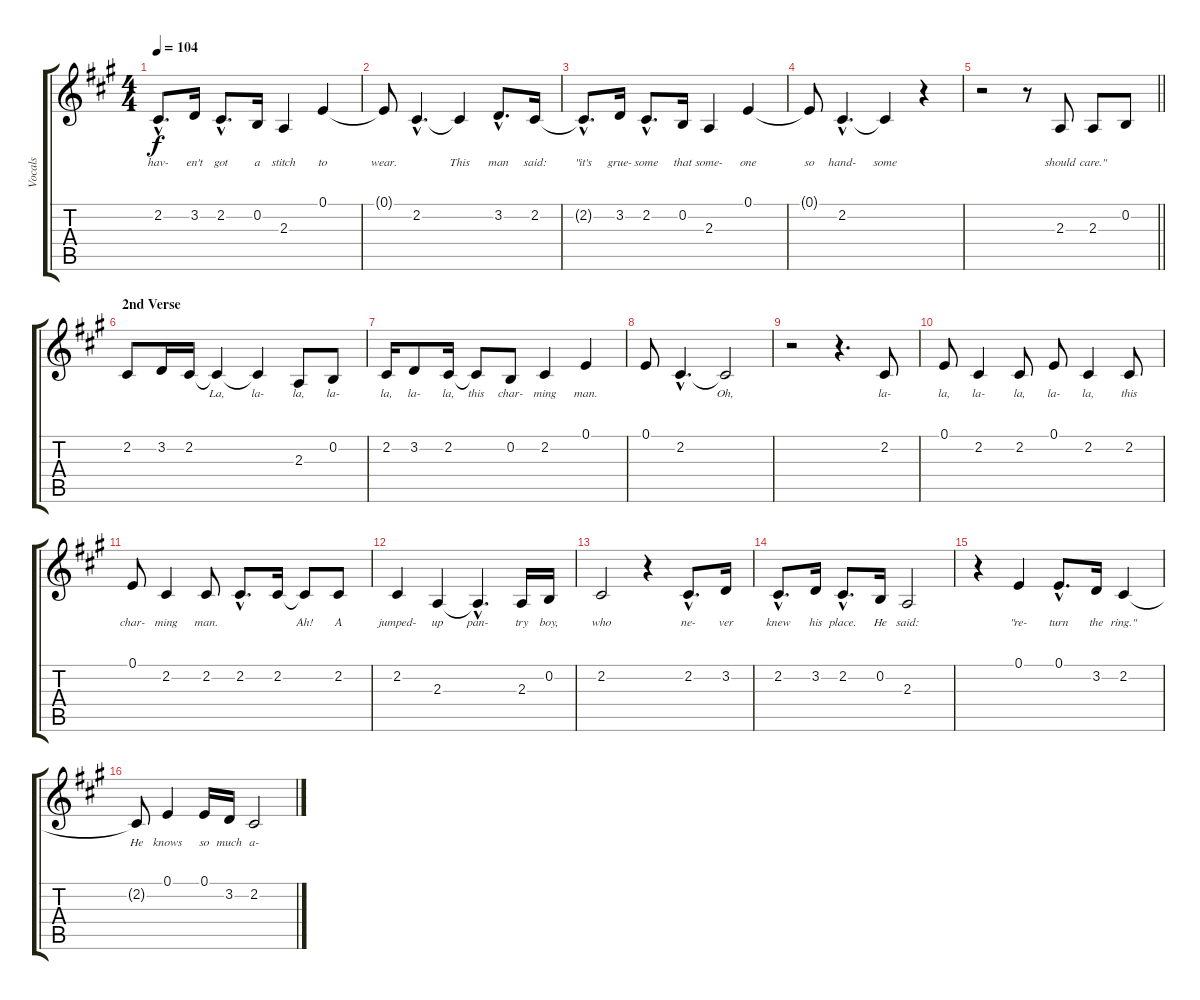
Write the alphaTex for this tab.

\track ("Vocals" "Vocals") {instrument bassoon}
\staff {score tabs}
\tuning (E4 B3 G3 D3 A2 E2) {hide}
\ts (4 4)
\tempo 104
\clef g2
\ks a
2.2{hac}.8{d lyrics (0 "hav-") lyrics (1 "") lyrics (2 "") lyrics (3 "") lyrics (4 "") dy f} 3.2.16{lyrics (0 "en't") lyrics (1 "") lyrics (2 "") lyrics (3 "") lyrics (4 "")} 2.2{hac}.8{d lyrics (0 "got") lyrics (1 "") lyrics (2 "") lyrics (3 "") lyrics (4 "")} 0.2.16{lyrics (0 "a") lyrics (1 "") lyrics (2 "") lyrics (3 "") lyrics (4 "")} 2.3.4{lyrics (0 "stitch") lyrics (1 "") lyrics (2 "") lyrics (3 "") lyrics (4 "")} 0.1.4{lyrics (0 "to") lyrics (1 "") lyrics (2 "") lyrics (3 "") lyrics (4 "")} |
0.1{t}.8{lyrics (0 "wear.") lyrics (1 "") lyrics (2 "") lyrics (3 "") lyrics (4 "")} 2.2{hac}.4{d lyrics (0 "") lyrics (1 "") lyrics (2 "") lyrics (3 "") lyrics (4 "")} 2.2{t}.4{lyrics (0 "This") lyrics (1 "") lyrics (2 "") lyrics (3 "") lyrics (4 "")} 3.2{hac}.8{d lyrics (0 "man") lyrics (1 "") lyrics (2 "") lyrics (3 "") lyrics (4 "")} 2.2.16{lyrics (0 "said:") lyrics (1 "") lyrics (2 "") lyrics (3 "") lyrics (4 "")} |
2.2{hac t}.8{d lyrics (0 "\"it's") lyrics (1 "") lyrics (2 "") lyrics (3 "") lyrics (4 "")} 3.2.16{lyrics (0 "grue-") lyrics (1 "") lyrics (2 "") lyrics (3 "") lyrics (4 "")} 2.2{hac}.8{d lyrics (0 "some") lyrics (1 "") lyrics (2 "") lyrics (3 "") lyrics (4 "")} 0.2.16{lyrics (0 "that") lyrics (1 "") lyrics (2 "") lyrics (3 "") lyrics (4 "")} 2.3.4{lyrics (0 "some-") lyrics (1 "") lyrics (2 "") lyrics (3 "") lyrics (4 "")} 0.1.4{lyrics (0 "one") lyrics (1 "") lyrics (2 "") lyrics (3 "") lyrics (4 "")} |
0.1{t}.8{lyrics (0 "so") lyrics (1 "") lyrics (2 "") lyrics (3 "") lyrics (4 "")} 2.2{hac}.4{d lyrics (0 "hand-") lyrics (1 "") lyrics (2 "") lyrics (3 "") lyrics (4 "")} 2.2{t}.4{lyrics (0 "some") lyrics (1 "") lyrics (2 "") lyrics (3 "") lyrics (4 "")} r.4 |
\barLineRight lightlight
r.2 r.8 2.3.8{lyrics (0 "should") lyrics (1 "") lyrics (2 "") lyrics (3 "") lyrics (4 "")} 2.3.8{lyrics (0 "care.\"") lyrics (1 "") lyrics (2 "") lyrics (3 "") lyrics (4 "")} 0.2.8{lyrics (0 "") lyrics (1 "") lyrics (2 "") lyrics (3 "") lyrics (4 "")} |
\section ("" "2nd Verse")
2.2.8{lyrics (0 "") lyrics (1 "") lyrics (2 "") lyrics (3 "") lyrics (4 "")} 3.2.16{lyrics (0 "") lyrics (1 "") lyrics (2 "") lyrics (3 "") lyrics (4 "")} 2.2.16{lyrics (0 "") lyrics (1 "") lyrics (2 "") lyrics (3 "") lyrics (4 "")} 2.2{t}.4{lyrics (0 "La,") lyrics (1 "") lyrics (2 "") lyrics (3 "") lyrics (4 "")} 2.2{t}.4{lyrics (0 "la-") lyrics (1 "") lyrics (2 "") lyrics (3 "") lyrics (4 "")} 2.3.8{lyrics (0 "la,") lyrics (1 "") lyrics (2 "") lyrics (3 "") lyrics (4 "")} 0.2.8{lyrics (0 "la-") lyrics (1 "") lyrics (2 "") lyrics (3 "") lyrics (4 "")} |
2.2.16{lyrics (0 "la,") lyrics (1 "") lyrics (2 "") lyrics (3 "") lyrics (4 "")} 3.2.8{lyrics (0 "la-") lyrics (1 "") lyrics (2 "") lyrics (3 "") lyrics (4 "")} 2.2.16{lyrics (0 "la,") lyrics (1 "") lyrics (2 "") lyrics (3 "") lyrics (4 "")} 2.2{t}.8{lyrics (0 "this") lyrics (1 "") lyrics (2 "") lyrics (3 "") lyrics (4 "")} 0.2.8{lyrics (0 "char-") lyrics (1 "") lyrics (2 "") lyrics (3 "") lyrics (4 "")} 2.2.4{lyrics (0 "ming") lyrics (1 "") lyrics (2 "") lyrics (3 "") lyrics (4 "")} 0.1.4{lyrics (0 "man.") lyrics (1 "") lyrics (2 "") lyrics (3 "") lyrics (4 "")} |
0.1.8{lyrics (0 "") lyrics (1 "") lyrics (2 "") lyrics (3 "") lyrics (4 "")} 2.2{hac}.4{d lyrics (0 "") lyrics (1 "") lyrics (2 "") lyrics (3 "") lyrics (4 "")} 2.2{t}.2{lyrics (0 "Oh,") lyrics (1 "") lyrics (2 "") lyrics (3 "") lyrics (4 "")} |
r.2 r.4{d} 2.2.8{lyrics (0 "la-") lyrics (1 "") lyrics (2 "") lyrics (3 "") lyrics (4 "")} |
0.1.8{lyrics (0 "la,") lyrics (1 "") lyrics (2 "") lyrics (3 "") lyrics (4 "")} 2.2.4{lyrics (0 "la-") lyrics (1 "") lyrics (2 "") lyrics (3 "") lyrics (4 "")} 2.2.8{lyrics (0 "la,") lyrics (1 "") lyrics (2 "") lyrics (3 "") lyrics (4 "")} 0.1.8{lyrics (0 "la-") lyrics (1 "") lyrics (2 "") lyrics (3 "") lyrics (4 "")} 2.2.4{lyrics (0 "la,") lyrics (1 "") lyrics (2 "") lyrics (3 "") lyrics (4 "")} 2.2.8{lyrics (0 "this") lyrics (1 "") lyrics (2 "") lyrics (3 "") lyrics (4 "")} |
0.1.8{lyrics (0 "char-") lyrics (1 "") lyrics (2 "") lyrics (3 "") lyrics (4 "")} 2.2.4{lyrics (0 "ming") lyrics (1 "") lyrics (2 "") lyrics (3 "") lyrics (4 "")} 2.2.8{lyrics (0 "man.") lyrics (1 "") lyrics (2 "") lyrics (3 "") lyrics (4 "")} 2.2{hac}.8{d lyrics (0 "") lyrics (1 "") lyrics (2 "") lyrics (3 "") lyrics (4 "")} 2.2.16{lyrics (0 "") lyrics (1 "") lyrics (2 "") lyrics (3 "") lyrics (4 "")} 2.2{t}.8{lyrics (0 "Ah!") lyrics (1 "") lyrics (2 "") lyrics (3 "") lyrics (4 "")} 2.2.8{lyrics (0 "A") lyrics (1 "") lyrics (2 "") lyrics (3 "") lyrics (4 "")} |
2.2.4{lyrics (0 "jumped-") lyrics (1 "") lyrics (2 "") lyrics (3 "") lyrics (4 "")} 2.3.4{lyrics (0 "up") lyrics (1 "") lyrics (2 "") lyrics (3 "") lyrics (4 "")} 2.3{hac t}.4{d lyrics (0 "pan-") lyrics (1 "") lyrics (2 "") lyrics (3 "") lyrics (4 "")} 2.3.16{lyrics (0 "try") lyrics (1 "") lyrics (2 "") lyrics (3 "") lyrics (4 "")} 0.2.16{lyrics (0 "boy,") lyrics (1 "") lyrics (2 "") lyrics (3 "") lyrics (4 "")} |
2.2.2{lyrics (0 "who") lyrics (1 "") lyrics (2 "") lyrics (3 "") lyrics (4 "")} r.4 2.2{hac}.8{d lyrics (0 "ne-") lyrics (1 "") lyrics (2 "") lyrics (3 "") lyrics (4 "")} 3.2.16{lyrics (0 "ver") lyrics (1 "") lyrics (2 "") lyrics (3 "") lyrics (4 "")} |
2.2{hac}.8{d lyrics (0 "knew") lyrics (1 "") lyrics (2 "") lyrics (3 "") lyrics (4 "")} 3.2.16{lyrics (0 "his") lyrics (1 "") lyrics (2 "") lyrics (3 "") lyrics (4 "")} 2.2{hac}.8{d lyrics (0 "place.") lyrics (1 "") lyrics (2 "") lyrics (3 "") lyrics (4 "")} 0.2.16{lyrics (0 "He") lyrics (1 "") lyrics (2 "") lyrics (3 "") lyrics (4 "")} 2.3.2{lyrics (0 "said:") lyrics (1 "") lyrics (2 "") lyrics (3 "") lyrics (4 "")} |
r.4 0.1.4{lyrics (0 "\"re-") lyrics (1 "") lyrics (2 "") lyrics (3 "") lyrics (4 "")} 0.1{hac}.8{d lyrics (0 "turn") lyrics (1 "") lyrics (2 "") lyrics (3 "") lyrics (4 "")} 3.2.16{lyrics (0 "the") lyrics (1 "") lyrics (2 "") lyrics (3 "") lyrics (4 "")} 2.2.4{lyrics (0 "ring.\"") lyrics (1 "") lyrics (2 "") lyrics (3 "") lyrics (4 "")} |
2.2{t}.8{lyrics (0 "He") lyrics (1 "") lyrics (2 "") lyrics (3 "") lyrics (4 "")} 0.1.4{lyrics (0 "knows") lyrics (1 "") lyrics (2 "") lyrics (3 "") lyrics (4 "")} 0.1.16{lyrics (0 "so") lyrics (1 "") lyrics (2 "") lyrics (3 "") lyrics (4 "")} 3.2.16{lyrics (0 "much") lyrics (1 "") lyrics (2 "") lyrics (3 "") lyrics (4 "")} 2.2.2{lyrics (0 "a-") lyrics (1 "") lyrics (2 "") lyrics (3 "") lyrics (4 "")}
